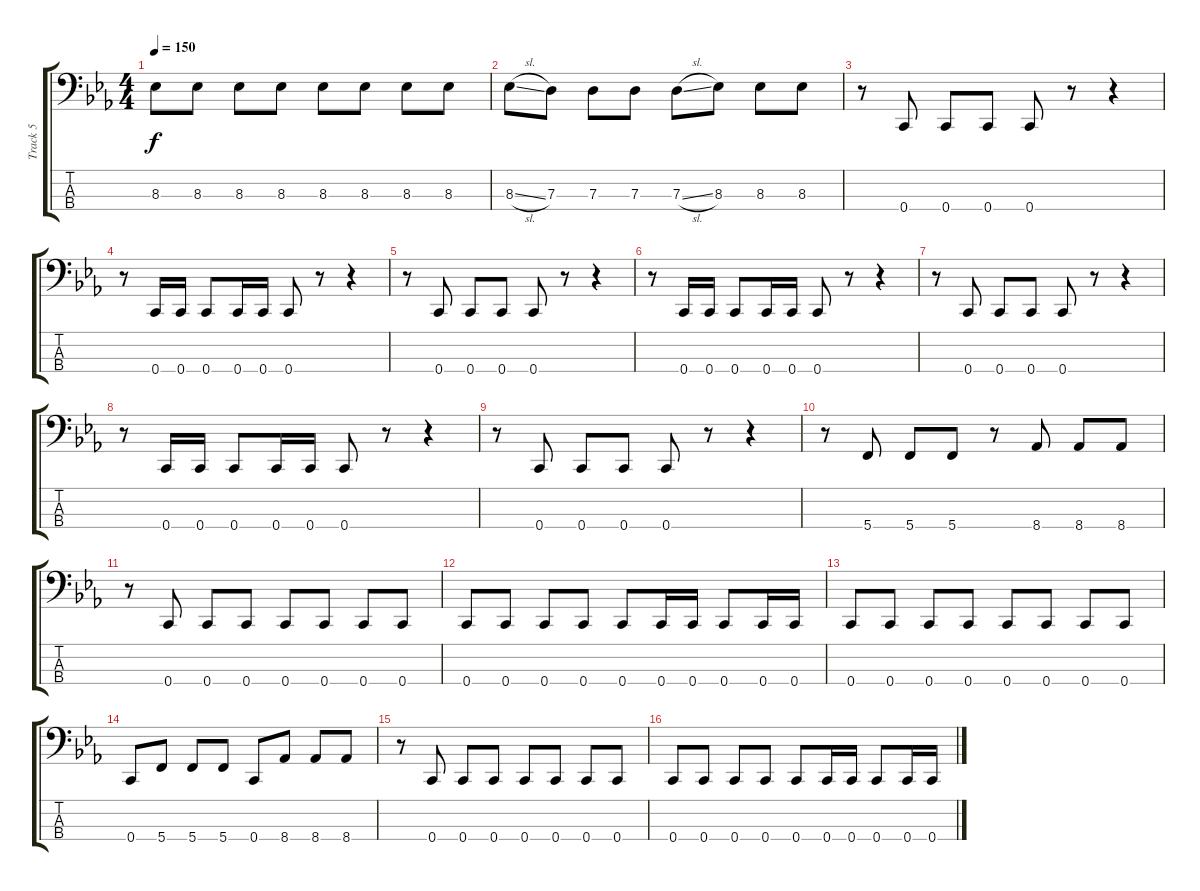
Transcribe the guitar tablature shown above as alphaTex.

\track ("Track 5" "Track 5") {instrument electricbasspick}
\staff {score tabs}
\tuning (F2 C2 G1 C1) {hide}
\ts (4 4)
\tempo 150
\clef f4
\ks cminor
8.3.8{dy f} 8.3.8 8.3.8 8.3.8 8.3.8 8.3.8 8.3.8 8.3.8 |
8.3{sl}.8 7.3.8 7.3.8 7.3.8 7.3{sl}.8 8.3.8 8.3.8 8.3.8 |
r.8 0.4.8 0.4.8 0.4.8 0.4.8 r.8 r.4 |
r.8 0.4.16 0.4.16 0.4.8 0.4.16 0.4.16 0.4.8 r.8 r.4 |
r.8 0.4.8 0.4.8 0.4.8 0.4.8 r.8 r.4 |
r.8 0.4.16 0.4.16 0.4.8 0.4.16 0.4.16 0.4.8 r.8 r.4 |
r.8 0.4.8 0.4.8 0.4.8 0.4.8 r.8 r.4 |
r.8 0.4.16 0.4.16 0.4.8 0.4.16 0.4.16 0.4.8 r.8 r.4 |
r.8 0.4.8 0.4.8 0.4.8 0.4.8 r.8 r.4 |
r.8 5.4.8 5.4.8 5.4.8 r.8 8.4.8 8.4.8 8.4.8 |
r.8 0.4.8 0.4.8 0.4.8 0.4.8 0.4.8 0.4.8 0.4.8 |
0.4.8 0.4.8 0.4.8 0.4.8 0.4.8 0.4.16 0.4.16 0.4.8 0.4.16 0.4.16 |
0.4.8 0.4.8 0.4.8 0.4.8 0.4.8 0.4.8 0.4.8 0.4.8 |
0.4.8 5.4.8 5.4.8 5.4.8 0.4.8 8.4.8 8.4.8 8.4.8 |
r.8 0.4.8 0.4.8 0.4.8 0.4.8 0.4.8 0.4.8 0.4.8 |
0.4.8 0.4.8 0.4.8 0.4.8 0.4.8 0.4.16 0.4.16 0.4.8 0.4.16 0.4.16
